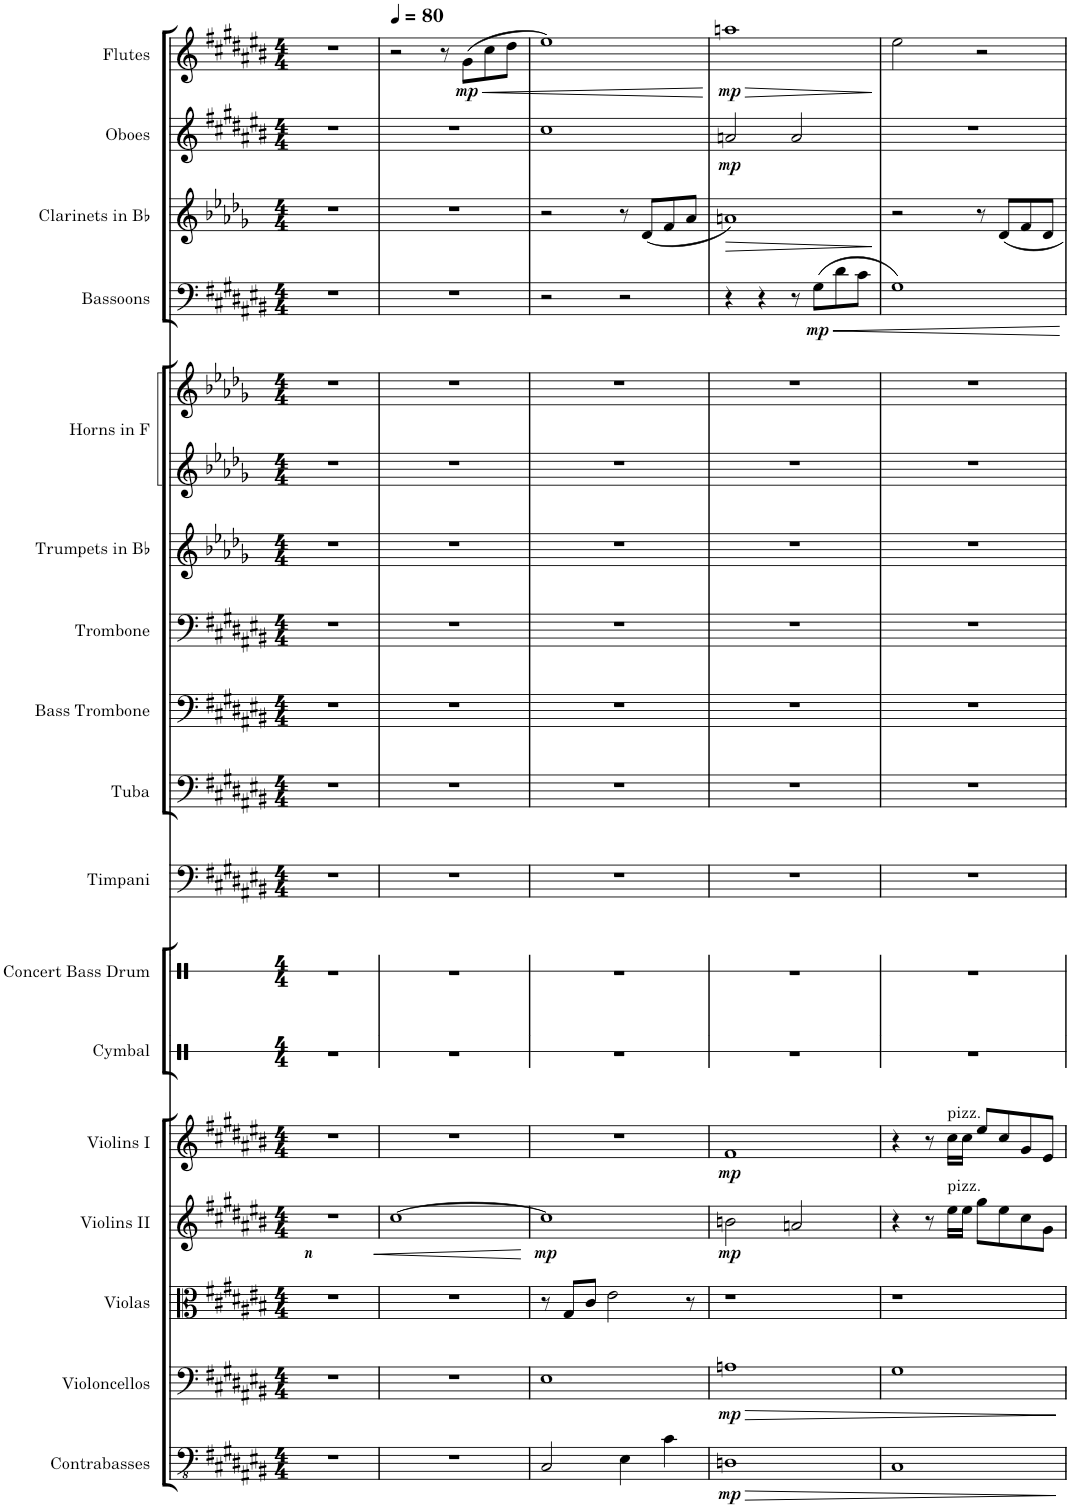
**kern	**dynam	**kern	**dynam	**kern	**kern	**dynam	**kern	**dynam	**kern	**kern	**kern	**kern	**kern	**kern	**kern	**kern	**kern	**kern	**dynam	**kern	**dynam	**kern	**dynam	**kern	**dynam
*part17	*part17	*part16	*part16	*part15	*part14	*part14	*part13	*part13	*part12	*part11	*part10	*part9	*part8	*part7	*part6	*part5	*part5	*part4	*part4	*part3	*part3	*part2	*part2	*part1	*part1
*staff18	*staff18	*staff17	*staff17	*staff16	*staff15	*staff15	*staff14	*staff14	*staff13	*staff12	*staff11	*staff10	*staff9	*staff8	*staff7	*staff6	*staff5	*staff4	*staff4	*staff3	*staff3	*staff2	*staff2	*staff1	*staff1
*I"Contrabasses	*	*I"Violoncellos	*	*I"Violas	*I"Violins II	*	*I"Violins I	*	*I"Cymbal	*I"Concert Bass Drum	*I"Timpani	*I"Tuba	*I"Bass Trombone	*I"Trombone	*I"Trumpets in Bb	*I"Horns in F	*	*I"Bassoons	*	*I"Clarinets in Bb	*	*I"Oboes	*	*I"Flutes	*
*I'Cb.	*	*I'Vc.	*	*I'Vla.	*I'Vln. II	*	*I'Vln. I	*	*I'Cym.	*I'Con. BD	*I'Timp.	*I'Tba.	*I'B. Tbn.	*I'Tbn.	*	*	*	*I'Bsn.	*	*	*	*I'Ob.	*	*I'Fl.	*
*	*	*	*	*	*	*	*	*	*stria1	*stria1	*	*	*	*	*	*	*	*	*	*	*	*	*	*	*
*clefFv4	*	*clefF4	*	*clefC3	*clefG2	*	*clefG2	*	*clefX	*clefX	*clefF4	*clefF4	*clefF4	*clefF4	*clefG2	*clefG2	*clefG2	*clefF4	*	*clefG2	*	*clefG2	*	*clefG2	*
*	*	*	*	*	*	*	*	*	*	*	*	*	*	*	*ITrd1c2	*ITrd4c7	*ITrd4c7	*	*	*ITrd1c2	*	*	*	*	*
*k[f#c#g#d#a#e#b#]	*	*k[f#c#g#d#a#e#b#]	*	*k[f#c#g#d#a#e#b#]	*k[f#c#g#d#a#e#b#]	*	*k[f#c#g#d#a#e#b#]	*	*k[]	*k[]	*k[f#c#g#d#a#e#b#]	*k[f#c#g#d#a#e#b#]	*k[f#c#g#d#a#e#b#]	*k[f#c#g#d#a#e#b#]	*k[b-e-a-d-g-]	*k[b-e-a-d-g-]	*k[b-e-a-d-g-]	*k[f#c#g#d#a#e#b#]	*	*k[b-e-a-d-g-]	*	*k[f#c#g#d#a#e#b#]	*	*k[f#c#g#d#a#e#b#]	*
*M4/4	*	*M4/4	*	*M4/4	*M4/4	*	*M4/4	*	*M4/4	*M4/4	*M4/4	*M4/4	*M4/4	*M4/4	*M4/4	*M4/4	*M4/4	*M4/4	*	*M4/4	*	*M4/4	*	*M4/4	*
=1	=1	=1	=1	=1	=1	=1	=1	=1	=1	=1	=1	=1	=1	=1	=1	=1	=1	=1	=1	=1	=1	=1	=1	=1	=1
!	!	!	!	!	!	!LO:DY:b	!	!	!	!	!	!	!	!	!	!	!	!	!	!	!	!	!	!	!
1r	.	1r	.	1r	1r	other-dynamics	1r	.	1r	1r	1r	1r	1r	1r	1r	1r	1r	1r	.	1r	.	1r	.	1r	.
=2	=2	=2	=2	=2	=2	=2	=2	=2	=2	=2	=2	=2	=2	=2	=2	=2	=2	=2	=2	=2	=2	=2	=2	=2	=2
*	*	*	*	*	*	*	*	*	*	*	*	*	*	*	*	*	*	*	*	*	*	*	*	*MM80	*
1r	.	1r	.	1r	[1cc#	.	1r	.	1r	1r	1r	1r	1r	1r	1r	1r	1r	1r	.	1r	.	1r	.	2r	.
.	.	.	.	.	.	.	.	.	.	.	.	.	.	.	.	.	.	.	.	.	.	.	.	8r	.
!	!	!	!	!	!	!	!	!	!	!	!	!	!	!	!	!	!	!	!	!	!	!	!	!	!LO:HP:b
!	!	!	!	!	!	!	!	!	!	!	!	!	!	!	!	!	!	!	!	!	!	!	!	!	!LO:DY:n=1:b
.	.	.	.	.	.	.	.	.	.	.	.	.	.	.	.	.	.	.	.	.	.	.	.	(8g#\L	< mp
.	.	.	.	.	.	.	.	.	.	.	.	.	.	.	.	.	.	.	.	.	.	.	.	8cc#\	.
.	.	.	.	.	.	.	.	.	.	.	.	.	.	.	.	.	.	.	.	.	.	.	.	8dd#\J	.
=3	=3	=3	=3	=3	=3	=3	=3	=3	=3	=3	=3	=3	=3	=3	=3	=3	=3	=3	=3	=3	=3	=3	=3	=3	=3
!	!	!	!	!	!	!LO:DY:b	!	!	!	!	!	!	!	!	!	!	!	!	!	!	!	!	!	!	!
2CC#/	.	1E#	.	8r	1cc#]	mp	1r	.	1r	1r	1r	1r	1r	1r	1r	1r	1r	2r	.	2r	.	1cc#	.	1ee#)	.
.	.	.	.	8G#/L	.	.	.	.	.	.	.	.	.	.	.	.	.	.	.	.	.	.	.	.	.
.	.	.	.	8c#/J	.	.	.	.	.	.	.	.	.	.	.	.	.	.	.	.	.	.	.	.	.
.	.	.	.	2e#\	.	.	.	.	.	.	.	.	.	.	.	.	.	.	.	.	.	.	.	.	.
4EE#\	.	.	.	.	.	.	.	.	.	.	.	.	.	.	.	.	.	2r	.	8r	.	.	.	.	.
.	.	.	.	.	.	.	.	.	.	.	.	.	.	.	.	.	.	.	.	(8d-/L	.	.	.	.	.
4C#\	.	.	.	.	.	.	.	.	.	.	.	.	.	.	.	.	.	.	.	8f/	.	.	.	.	.
.	.	.	.	8r	.	.	.	.	.	.	.	.	.	.	.	.	.	.	.	8a-/J	.	.	.	.	.
.	.	.	.	.	.	.	.	.	.	.	.	.	.	.	.	.	.	.	.	.	.	.	.	.	[
=4	=4	=4	=4	=4	=4	=4	=4	=4	=4	=4	=4	=4	=4	=4	=4	=4	=4	=4	=4	=4	=4	=4	=4	=4	=4
!	!LO:DY:b	!	!LO:DY:b	!	!	!LO:DY:b	!	!LO:DY:b	!	!	!	!	!	!	!	!	!	!	!	!	!LO:HP:b	!	!LO:DY:b	!	!LO:HP:b
!	!	!	!	!	!	!	!	!	!	!	!	!	!	!	!	!	!	!	!	!	!	!	!	!	!LO:DY:n=1:b
1DDn	mp	1An	mp	1r	2bn\	mp	1f#	mp	1r	1r	1r	1r	1r	1r	1r	1r	1r	4r	.	1an)	>	2an/	mp	1aan	> mp
.	.	.	.	.	.	.	.	.	.	.	.	.	.	.	.	.	.	4r	.	.	.	.	.	.	.
.	.	.	.	.	2an/	.	.	.	.	.	.	.	.	.	.	.	.	8r	.	.	.	2a/	.	.	.
!	!	!	!	!	!	!	!	!	!	!	!	!	!	!	!	!	!	!	!LO:HP:b	!	!	!	!	!	!
!	!	!	!	!	!	!	!	!	!	!	!	!	!	!	!	!	!	!	!LO:DY:n=1:b	!	!	!	!	!	!
.	.	.	.	.	.	.	.	.	.	.	.	.	.	.	.	.	.	(8G#\L	< mp	.	.	.	.	.	.
.	.	.	.	.	.	.	.	.	.	.	.	.	.	.	.	.	.	8d#\	.	.	.	.	.	.	.
.	.	.	.	.	.	.	.	.	.	.	.	.	.	.	.	.	.	8c#\J	.	.	.	.	.	.	.
.	.	.	.	.	.	.	.	.	.	.	.	.	.	.	.	.	.	.	.	.	]	.	.	.	]
=5	=5	=5	=5	=5	=5	=5	=5	=5	=5	=5	=5	=5	=5	=5	=5	=5	=5	=5	=5	=5	=5	=5	=5	=5	=5
1CC#	.	1G#	.	1r	4r	.	4r	.	1r	1r	1r	1r	1r	1r	1r	1r	1r	1G#)	.	2r	.	1r	.	2ee#\	.
.	.	.	.	.	8r	.	8r	.	.	.	.	.	.	.	.	.	.	.	.	.	.	.	.	.	.
!	!	!	!	!	!	!	!LO:TX:a:t=pizz.	!	!	!	!	!	!	!	!	!	!	!	!	!	!	!	!	!	!
!	!	!	!	!	!LO:TX:a:t=pizz.	!	!	!	!	!	!	!	!	!	!	!	!	!	!	!	!	!	!	!	!
.	.	.	.	.	16ee#\LL	.	16cc#\LL	.	.	.	.	.	.	.	.	.	.	.	.	.	.	.	.	.	.
.	.	.	.	.	16ee#\JJ	.	16cc#\JJ	.	.	.	.	.	.	.	.	.	.	.	.	.	.	.	.	.	.
.	.	.	.	.	8gg#\L	.	8ee#/L	.	.	.	.	.	.	.	.	.	.	.	.	8r	.	.	.	2r	.
.	.	.	.	.	8ee#\	.	8cc#/	.	.	.	.	.	.	.	.	.	.	.	.	8d-/L	.	.	.	.	.
.	.	.	.	.	8cc#\	.	8g#/	.	.	.	.	.	.	.	.	.	.	.	.	8f/	.	.	.	.	.
.	.	.	.	.	8g#\J	.	8e#/J	.	.	.	.	.	.	.	.	.	.	.	.	8d-/J	.	.	.	.	.
.	.	.	.	.	.	.	.	.	.	.	.	.	.	.	.	.	.	.	[	.	.	.	.	.	.
=	=	=	=	=	=	=	=	=	=	=	=	=	=	=	=	=	=	=	=	=	=	=	=	=	=
*-	*-	*-	*-	*-	*-	*-	*-	*-	*-	*-	*-	*-	*-	*-	*-	*-	*-	*-	*-	*-	*-	*-	*-	*-	*-
